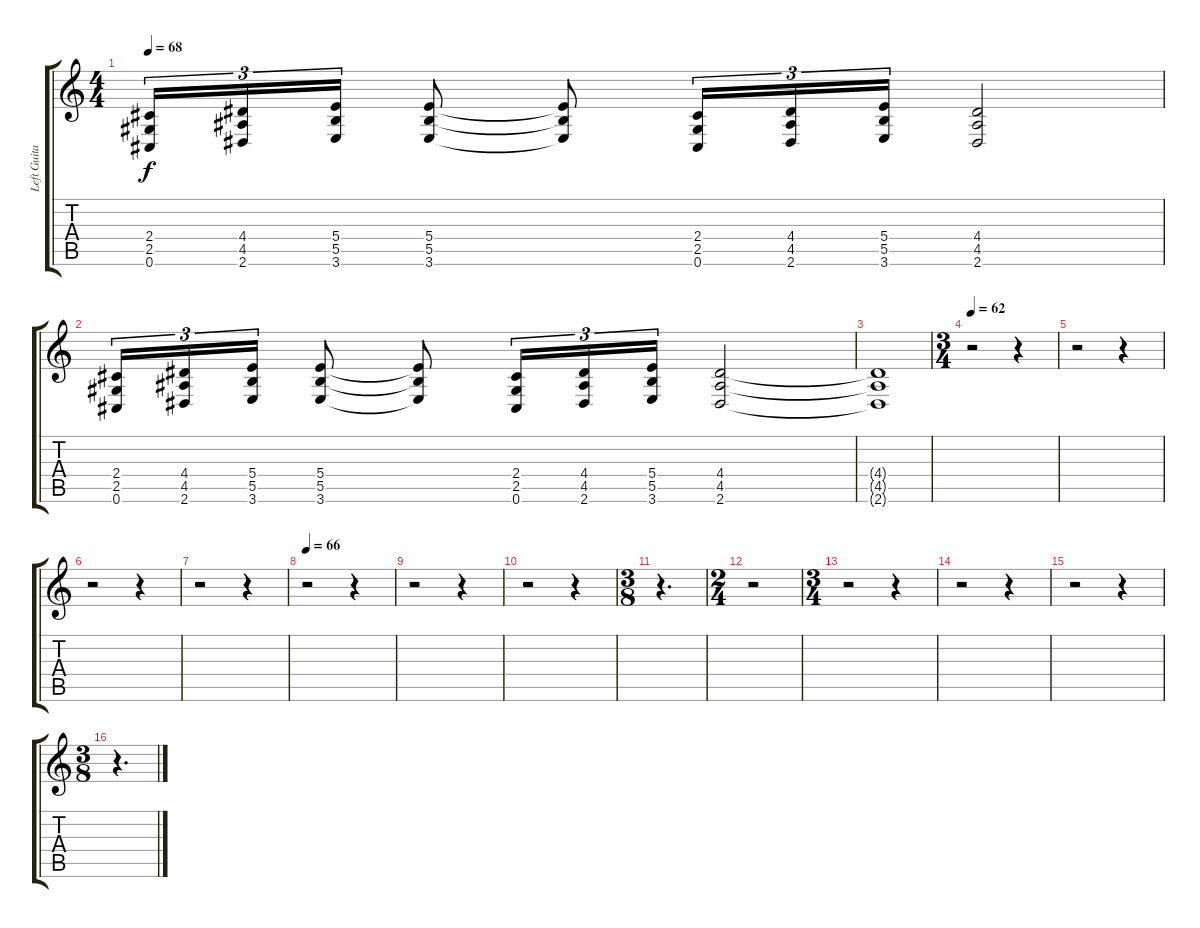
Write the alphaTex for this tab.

\track ("Left Guitar" "Left Guita") {instrument distortionguitar}
\staff {score tabs}
\tuning (Db4 Ab3 E3 B2 Gb2 Db2) {hide}
\ts (4 4)
\tempo 68
\clef g2
\ks c
(2.4 2.5 0.6).16{tu (3 2) dy f} (4.4 4.5 2.6).16{tu (3 2)} (5.4 5.5 3.6).16{tu (3 2)} (5.4 5.5 3.6).8 (5.4{t} 5.5{t} 3.6{t}).8 (2.4 2.5 0.6).16{tu (3 2)} (4.4 4.5 2.6).16{tu (3 2)} (5.4 5.5 3.6).16{tu (3 2)} (4.4 4.5 2.6).2 |
(2.4 2.5 0.6).16{tu (3 2)} (4.4 4.5 2.6).16{tu (3 2)} (5.4 5.5 3.6).16{tu (3 2)} (5.4 5.5 3.6).8 (5.4{t} 5.5{t} 3.6{t}).8 (2.4 2.5 0.6).16{tu (3 2)} (4.4 4.5 2.6).16{tu (3 2)} (5.4 5.5 3.6).16{tu (3 2)} (4.4 4.5 2.6).2 |
(4.4{t} 4.5{t} 2.6{t}).1 |
\ts (3 4)
\tempo 62
r.2 r.4 |
r.2 r.4 |
r.2 r.4 |
r.2 r.4 |
\tempo 66
r.2 r.4 |
r.2 r.4 |
r.2 r.4 |
\ts (3 8)
r.4{d} |
\ts (2 4)
r.2 |
\ts (3 4)
r.2 r.4 |
r.2 r.4 |
r.2 r.4 |
\ts (3 8)
r.4{d}
